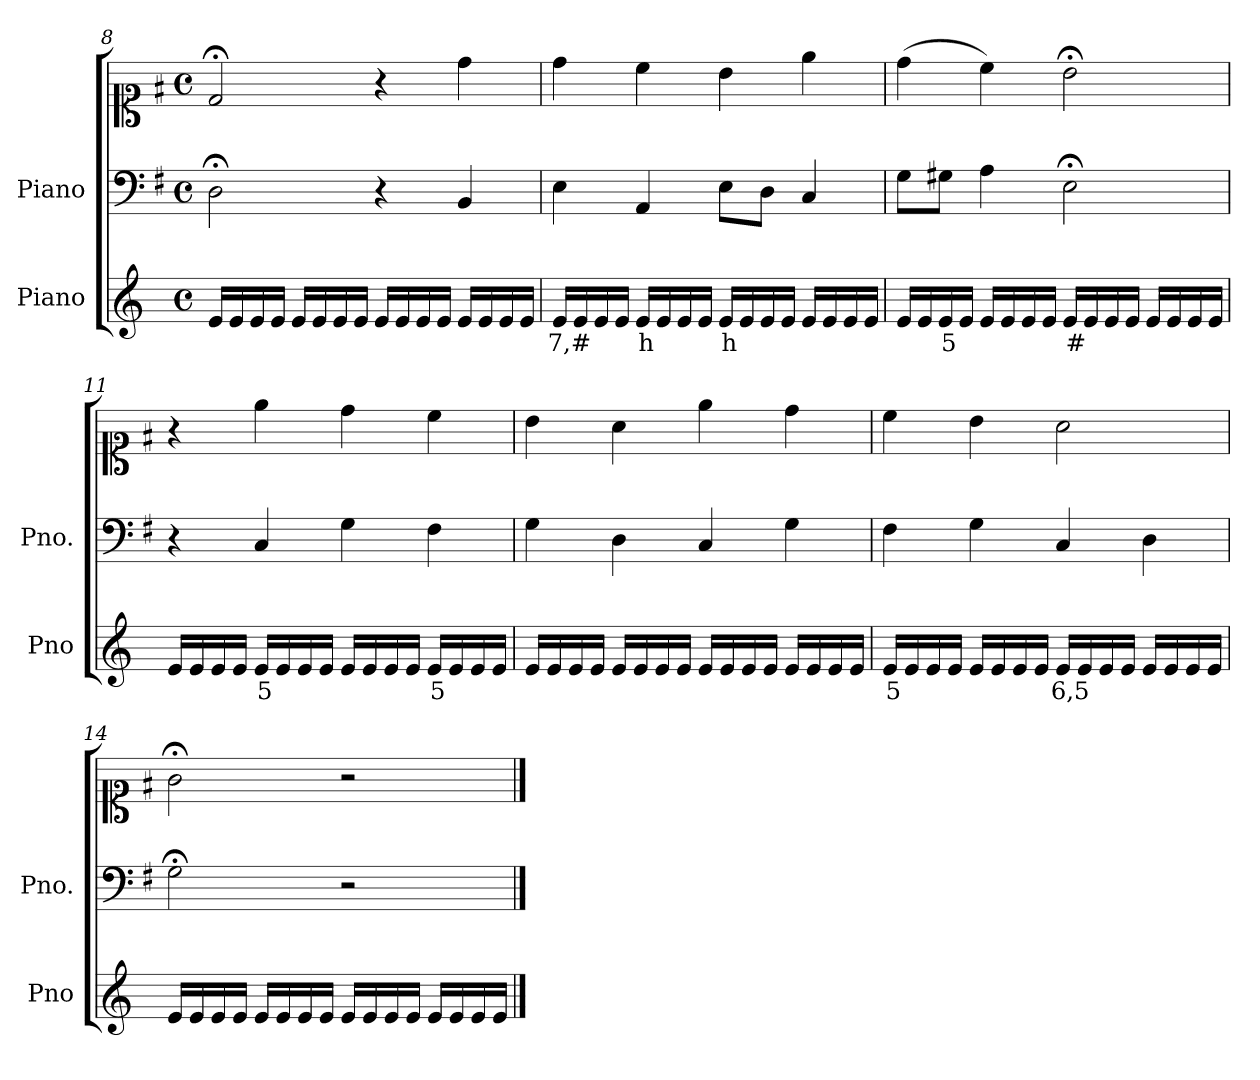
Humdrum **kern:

**kern	**text	**kern	**kern
*part2	*part2	*part1	*part1
*staff3	*staff3	*staff2	*staff1
*I"Piano	*	*I"Piano	*
*I'Pno	*	*I'Pno.	*
*clefG2	*	*clefF4	*clefC1
*k[]	*	*k[f#]	*k[f#]
*M4/4	*	*M4/4	*M4/4
*met(c)	*	*met(c)	*met(c)
=8	=8	=8	=8
16e/LL	.	2D;<\	2d;</
16e/	.	.	.
16e/	.	.	.
16e/JJ	.	.	.
16e/LL	.	.	.
16e/	.	.	.
16e/	.	.	.
16e/JJ	.	.	.
16e/LL	.	4r	4r
16e/	.	.	.
16e/	.	.	.
16e/JJ	.	.	.
16e/LL	.	4BB/	4dd\
16e/	.	.	.
16e/	.	.	.
16e/JJ	.	.	.
=9	=9	=9	=9
!	!LO:LY:b	!	!
16e/LL	7,#	4E\	4dd\
16e/	.	.	.
16e/	.	.	.
16e/JJ	.	.	.
!	!LO:LY:b	!	!
16e/LL	h	4AA/	4cc\
16e/	.	.	.
16e/	.	.	.
16e/JJ	.	.	.
!	!LO:LY:b	!	!
16e/LL	h	8E\L	4b\
16e/	.	.	.
!	!LO:LY:b	!	!
16e/	_	8D\J	.
16e/JJ	.	.	.
16e/LL	.	4C/	4ee\
16e/	.	.	.
16e/	.	.	.
16e/JJ	.	.	.
=10	=10	=10	=10
16e/LL	.	8G\L	(>4dd\
16e/	.	.	.
!	!LO:LY:b	!	!
16e/	5	8G#X\J	.
16e/JJ	.	.	.
16e/LL	.	4A\	4cc\)
16e/	.	.	.
16e/	.	.	.
16e/JJ	.	.	.
!	!LO:LY:b	!	!
16e/LL	#	2E;<\	2b;<\
16e/	.	.	.
16e/	.	.	.
16e/JJ	.	.	.
16e/LL	.	.	.
16e/	.	.	.
16e/	.	.	.
16e/JJ	.	.	.
=11	=11	=11	=11
16e/LL	.	4r	4r
16e/	.	.	.
16e/	.	.	.
16e/JJ	.	.	.
!	!LO:LY:b	!	!
16e/LL	5	4C/	4ee\
16e/	.	.	.
16e/	.	.	.
16e/JJ	.	.	.
16e/LL	.	4G\	4dd\
16e/	.	.	.
16e/	.	.	.
16e/JJ	.	.	.
!	!LO:LY:b	!	!
16e/LL	5	4F#\	4cc\
16e/	.	.	.
16e/	.	.	.
16e/JJ	.	.	.
=12	=12	=12	=12
16e/LL	.	4G\	4b\
16e/	.	.	.
16e/	.	.	.
16e/JJ	.	.	.
16e/LL	.	4D\	4a\
16e/	.	.	.
16e/	.	.	.
16e/JJ	.	.	.
16e/LL	.	4C/	4ee\
16e/	.	.	.
16e/	.	.	.
16e/JJ	.	.	.
16e/LL	.	4G\	4dd\
16e/	.	.	.
16e/	.	.	.
16e/JJ	.	.	.
=13	=13	=13	=13
!	!LO:LY:b	!	!
16e/LL	5	4F#\	4cc\
16e/	.	.	.
16e/	.	.	.
16e/JJ	.	.	.
16e/LL	.	4G\	4b\
16e/	.	.	.
16e/	.	.	.
16e/JJ	.	.	.
!	!LO:LY:b	!	!
16e/LL	6,5	4C/	2a\
16e/	.	.	.
16e/	.	.	.
16e/JJ	.	.	.
16e/LL	.	4D\	.
16e/	.	.	.
16e/	.	.	.
16e/JJ	.	.	.
=14	=14	=14	=14
16e/LL	.	2G;<\	2g;<\
16e/	.	.	.
16e/	.	.	.
16e/JJ	.	.	.
16e/LL	.	.	.
16e/	.	.	.
16e/	.	.	.
16e/JJ	.	.	.
16e/LL	.	2r	2r
16e/	.	.	.
16e/	.	.	.
16e/JJ	.	.	.
16e/LL	.	.	.
16e/	.	.	.
16e/	.	.	.
16e/JJ	.	.	.
==	==	==	==
*-	*-	*-	*-
